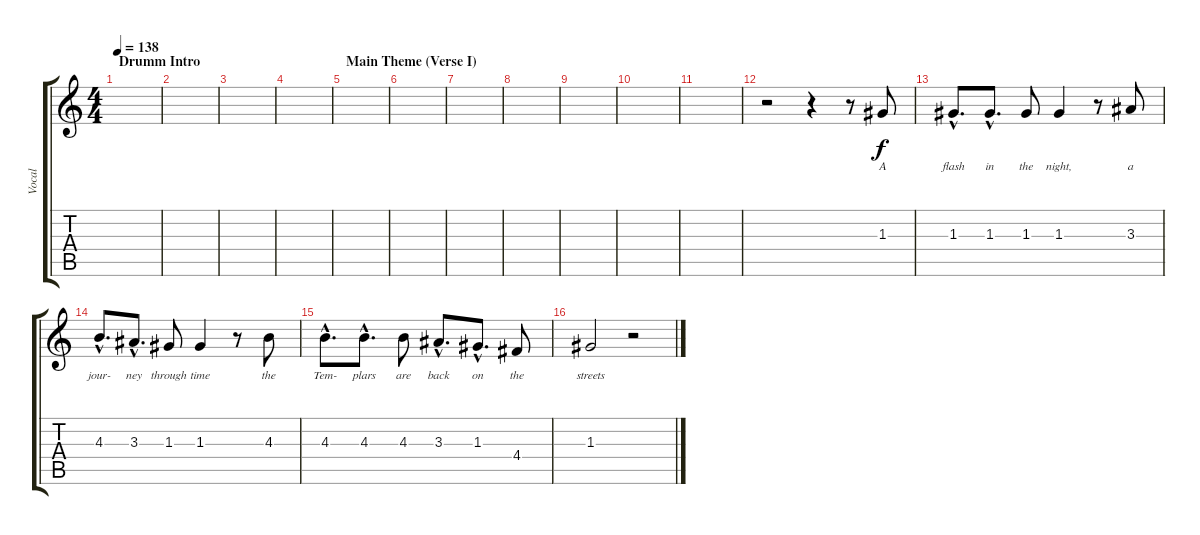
\track ("Vocal" "Vocal") {instrument distortionguitar}
\staff {score tabs}
\tuning (E4 B3 G3 D3 A2 E2) {hide}
\ts (4 4)
\section ("" "Drumm Intro")
\tempo 138
\clef g2
\ks c
|
|
|
|
\section ("" "Main Theme (Verse I)")
|
|
|
|
|
|
|
r.2 r.4 r.8 1.3.8{lyrics (0 "A") lyrics (1 "") lyrics (2 "") lyrics (3 "") lyrics (4 "")} |
1.3{hac}.8{d lyrics (0 "flash") lyrics (1 "") lyrics (2 "") lyrics (3 "") lyrics (4 "")} 1.3{hac}.8{d lyrics (0 "in") lyrics (1 "") lyrics (2 "") lyrics (3 "") lyrics (4 "")} 1.3.8{lyrics (0 "the") lyrics (1 "") lyrics (2 "") lyrics (3 "") lyrics (4 "")} 1.3.4{lyrics (0 "night,") lyrics (1 "") lyrics (2 "") lyrics (3 "") lyrics (4 "")} r.8 3.3.8{lyrics (0 "a") lyrics (1 "") lyrics (2 "") lyrics (3 "") lyrics (4 "")} |
4.3{hac}.8{d lyrics (0 "jour-") lyrics (1 "") lyrics (2 "") lyrics (3 "") lyrics (4 "")} 3.3{hac}.8{d lyrics (0 "ney") lyrics (1 "") lyrics (2 "") lyrics (3 "") lyrics (4 "")} 1.3.8{lyrics (0 "through") lyrics (1 "") lyrics (2 "") lyrics (3 "") lyrics (4 "")} 1.3.4{lyrics (0 "time") lyrics (1 "") lyrics (2 "") lyrics (3 "") lyrics (4 "")} r.8 4.3.8{lyrics (0 "the") lyrics (1 "") lyrics (2 "") lyrics (3 "") lyrics (4 "")} |
4.3{hac}.8{d lyrics (0 "Tem-") lyrics (1 "") lyrics (2 "") lyrics (3 "") lyrics (4 "")} 4.3{hac}.8{d lyrics (0 "plars") lyrics (1 "") lyrics (2 "") lyrics (3 "") lyrics (4 "")} 4.3.8{lyrics (0 "are") lyrics (1 "") lyrics (2 "") lyrics (3 "") lyrics (4 "")} 3.3{hac}.8{d lyrics (0 "back") lyrics (1 "") lyrics (2 "") lyrics (3 "") lyrics (4 "")} 1.3{hac}.8{d lyrics (0 "on") lyrics (1 "") lyrics (2 "") lyrics (3 "") lyrics (4 "")} 4.4.8{lyrics (0 "the") lyrics (1 "") lyrics (2 "") lyrics (3 "") lyrics (4 "")} |
1.3.2{lyrics (0 "streets") lyrics (1 "") lyrics (2 "") lyrics (3 "") lyrics (4 "")} r.2
